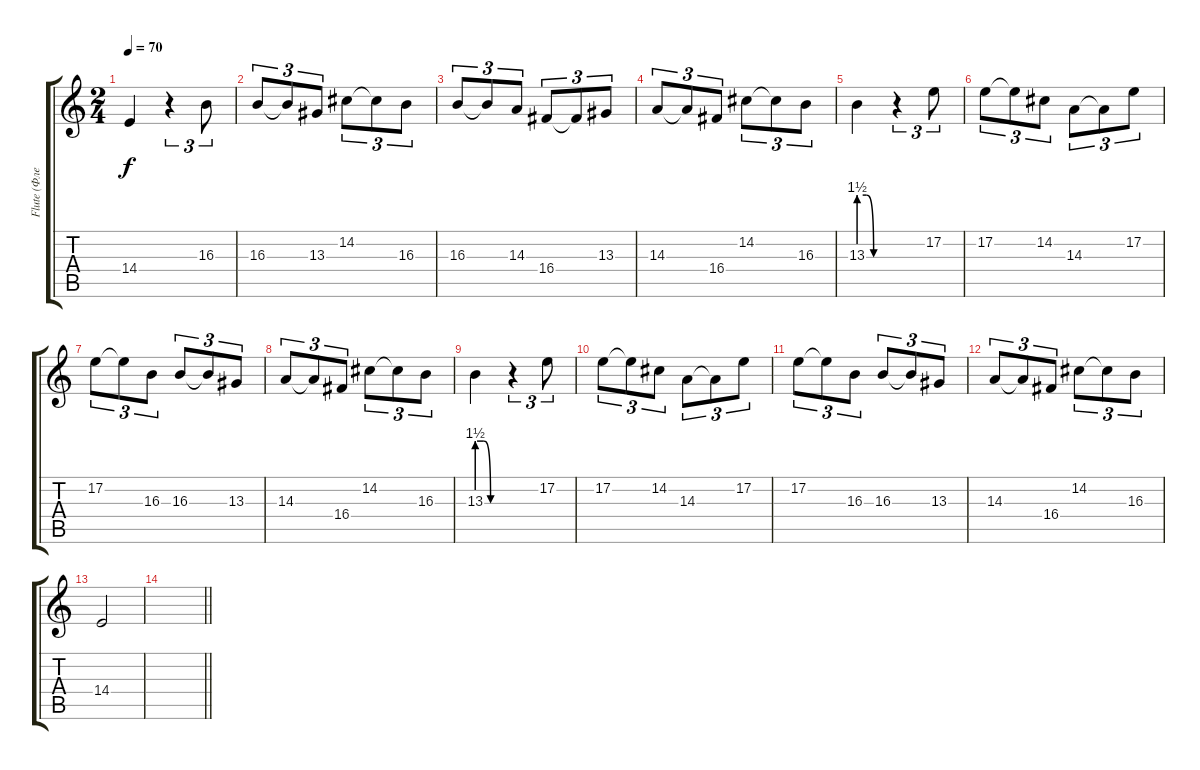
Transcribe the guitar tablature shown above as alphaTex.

\track ("Flute (Флейта)" "Flute (Фле") {instrument flute}
\staff {score tabs}
\tuning (E4 B3 G3 D3 A2 E2) {hide}
\ts (2 4)
\tempo 70
\clef g2
\ks c
14.4.4{dy f} r.4{tu (3 2)} 16.3.8{tu (3 2)} |
16.3.8{tu (3 2)} 16.3{t}.8{tu (3 2)} 13.3.8{tu (3 2)} 14.2.8{tu (3 2)} 14.2{t}.8{tu (3 2)} 16.3.8{tu (3 2)} |
16.3.8{tu (3 2)} 16.3{t}.8{tu (3 2)} 14.3.8{tu (3 2)} 16.4.8{tu (3 2)} 16.4{t}.8{tu (3 2)} 13.3.8{tu (3 2)} |
14.3.8{tu (3 2)} 14.3{t}.8{tu (3 2)} 16.4.8{tu (3 2)} 14.2.8{tu (3 2)} 14.2{t}.8{tu (3 2)} 16.3.8{tu (3 2)} |
13.3{be (custom 0 6 15 6 30 0 60 0)}.4 r.4{tu (3 2)} 17.2.8{tu (3 2)} |
17.2.8{tu (3 2)} 17.2{t}.8{tu (3 2)} 14.2.8{tu (3 2)} 14.3.8{tu (3 2)} 14.3{t}.8{tu (3 2)} 17.2.8{tu (3 2)} |
17.2.8{tu (3 2)} 17.2{t}.8{tu (3 2)} 16.3.8{tu (3 2)} 16.3.8{tu (3 2)} 16.3{t}.8{tu (3 2)} 13.3.8{tu (3 2)} |
14.3.8{tu (3 2)} 14.3{t}.8{tu (3 2)} 16.4.8{tu (3 2)} 14.2.8{tu (3 2)} 14.2{t}.8{tu (3 2)} 16.3.8{tu (3 2)} |
13.3{be (custom 0 6 15 6 30 0 60 0)}.4 r.4{tu (3 2)} 17.2.8{tu (3 2)} |
17.2.8{tu (3 2)} 17.2{t}.8{tu (3 2)} 14.2.8{tu (3 2)} 14.3.8{tu (3 2)} 14.3{t}.8{tu (3 2)} 17.2.8{tu (3 2)} |
17.2.8{tu (3 2)} 17.2{t}.8{tu (3 2)} 16.3.8{tu (3 2)} 16.3.8{tu (3 2)} 16.3{t}.8{tu (3 2)} 13.3.8{tu (3 2)} |
14.3.8{tu (3 2)} 14.3{t}.8{tu (3 2)} 16.4.8{tu (3 2)} 14.2.8{tu (3 2)} 14.2{t}.8{tu (3 2)} 16.3.8{tu (3 2)} |
14.4.2 |
\barLineRight lightlight
